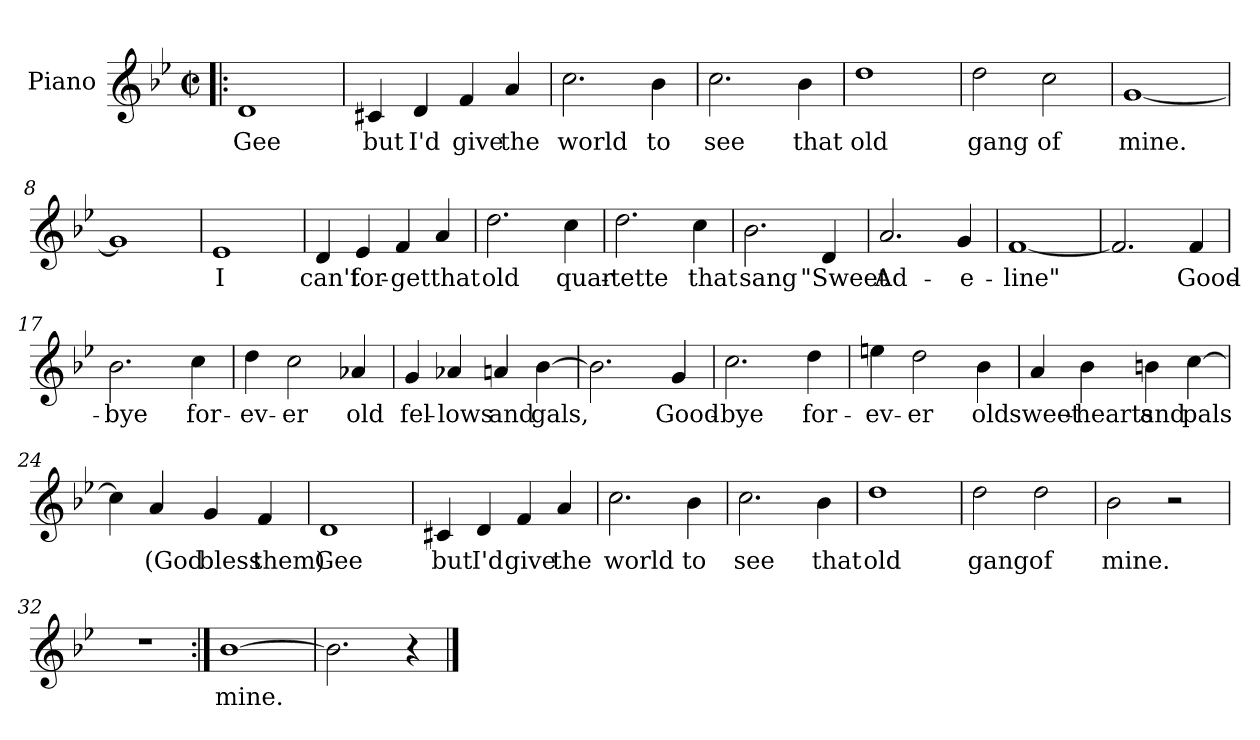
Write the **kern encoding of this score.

**kern	**text
*part1	*part1
*staff1	*staff1
*I"Piano	*
*I'Pno.	*
*clefG2	*
*k[b-e-]	*
*B-:	*
*M2/2	*
*met(c|)	*
=1!|:	=1!|:
1d	Gee
=2	=2
4c#X/	but
4d/	I'd
4f/	give
4a/	the
=3	=3
2.cc\	world
4b-\	to
=4	=4
2.cc\	see
4b-\	that
=5	=5
1dd	old
!!LO:LB:g=z
=6	=6
2dd\	gang
2cc\	of
=7	=7
[1g	mine.
=8	=8
1g]	.
=9	=9
1e-	I
=10	=10
4d/	can't
4e-/	for-
4f/	-get
4a/	that
=11	=11
2.dd\	old
4cc\	quar-
!!LO:LB:g=z
=12	=12
2.dd\	-tette
4cc\	that
=13	=13
2.b-\	sang
4d/	"Sweet
=14	=14
2.a/	Ad-
4g/	-e-
=15	=15
[1f	-line"
=16	=16
2.f/]	.
4f/	Good-
=17	=17
2.b-\	-bye
4cc\	for-
!!LO:LB:g=z
=18	=18
4dd\	-ev-
2cc\	-er
4a-X/	old
=19	=19
4g/	fel-
4a-X/	-lows
4an/	and
[4b-\	gals,
=20	=20
2.b-\]	.
4g/	Good-
=21	=21
2.cc\	-bye
4dd\	for-
=22	=22
4een\	-ev-
2dd\	-er
4b-\	old
!!LO:LB:g=z
=23	=23
4a/	sweet-
4b-\	-hearts
4bn\	and
[4cc\	pals
=24	=24
4cc\]	.
4a/	(God
4g/	bless
4f/	them)
=25	=25
1d	Gee
=26	=26
4c#X/	but
4d/	I'd
4f/	give
4a/	the
=27	=27
2.cc\	world
4b-\	to
!!LO:LB:g=z
=28	=28
2.cc\	see
4b-\	that
=29	=29
1dd	old
=30	=30
2dd\	gang
2dd\	of
=31	=31
2b-\	mine.
2r	.
=32	=32
1r	.
=33:|!	=33:|!
[1b-	mine.
=34	=34
2.b-\]	.
4r	.
==	==
*-	*-
